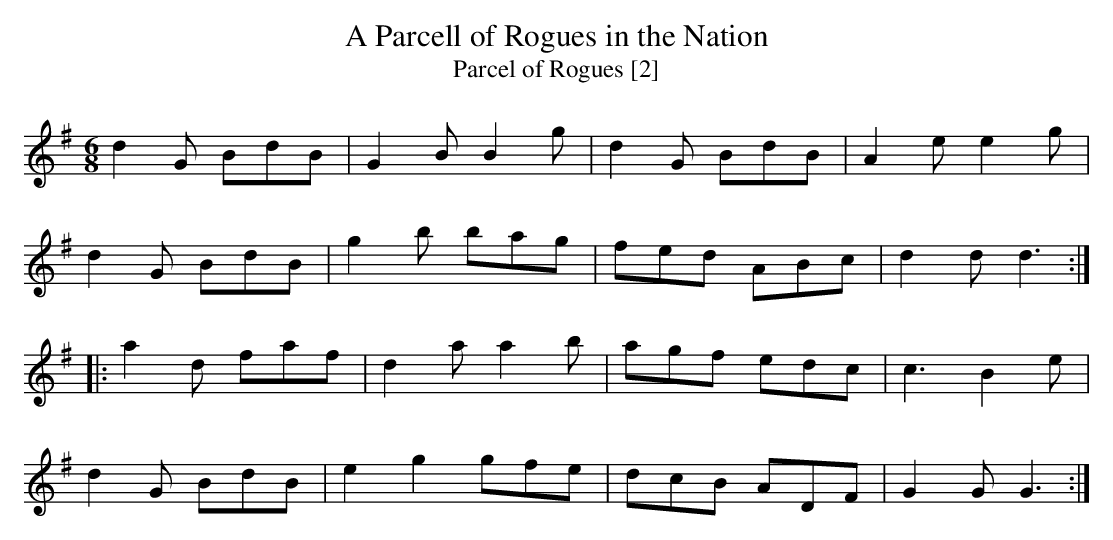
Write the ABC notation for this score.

X:1
T:Parcell of Rogues in the Nation, A
T:Parcel of Rogues [2]
M:6/8
L:1/8
K:G
d2G BdB|G2B B2g|d2G BdB|A2e e2g|
d2G BdB|g2b bag|fed ABc|d2d d3:|
|:a2d faf|d2a a2b|agf edc|c3 B2e|
d2G BdB|e2g2 gfe|dcB ADF|G2G G3:|]
